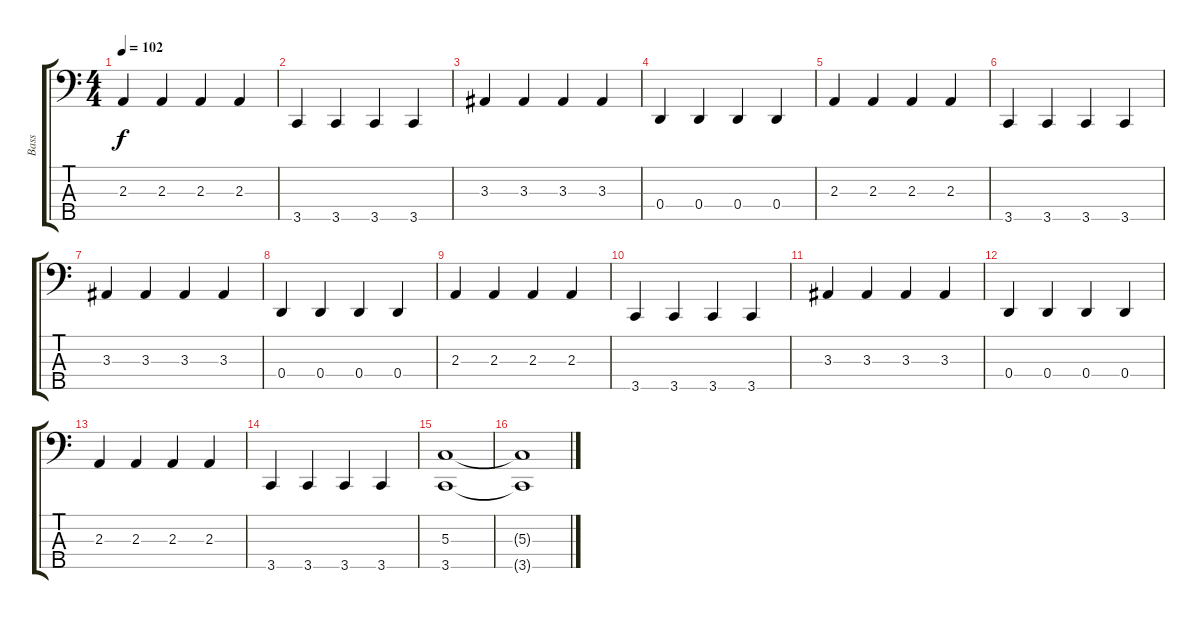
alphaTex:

\track ("Bass" "Bass") {instrument electricbassfinger}
\staff {score tabs}
\tuning (F2 C2 G1 D1 A0) {hide}
\ts (4 4)
\tempo 102
\clef f4
\ks c
2.3.4{dy f} 2.3.4 2.3.4 2.3.4 |
3.5.4 3.5.4 3.5.4 3.5.4 |
3.3.4 3.3.4 3.3.4 3.3.4 |
0.4.4 0.4.4 0.4.4 0.4.4 |
2.3.4 2.3.4 2.3.4 2.3.4 |
3.5.4 3.5.4 3.5.4 3.5.4 |
3.3.4 3.3.4 3.3.4 3.3.4 |
0.4.4 0.4.4 0.4.4 0.4.4 |
2.3.4 2.3.4 2.3.4 2.3.4 |
3.5.4 3.5.4 3.5.4 3.5.4 |
3.3.4 3.3.4 3.3.4 3.3.4 |
0.4.4 0.4.4 0.4.4 0.4.4 |
2.3.4 2.3.4 2.3.4 2.3.4 |
3.5.4 3.5.4 3.5.4 3.5.4 |
(5.3 3.5).1 |
(5.3{t} 3.5{t}).1
